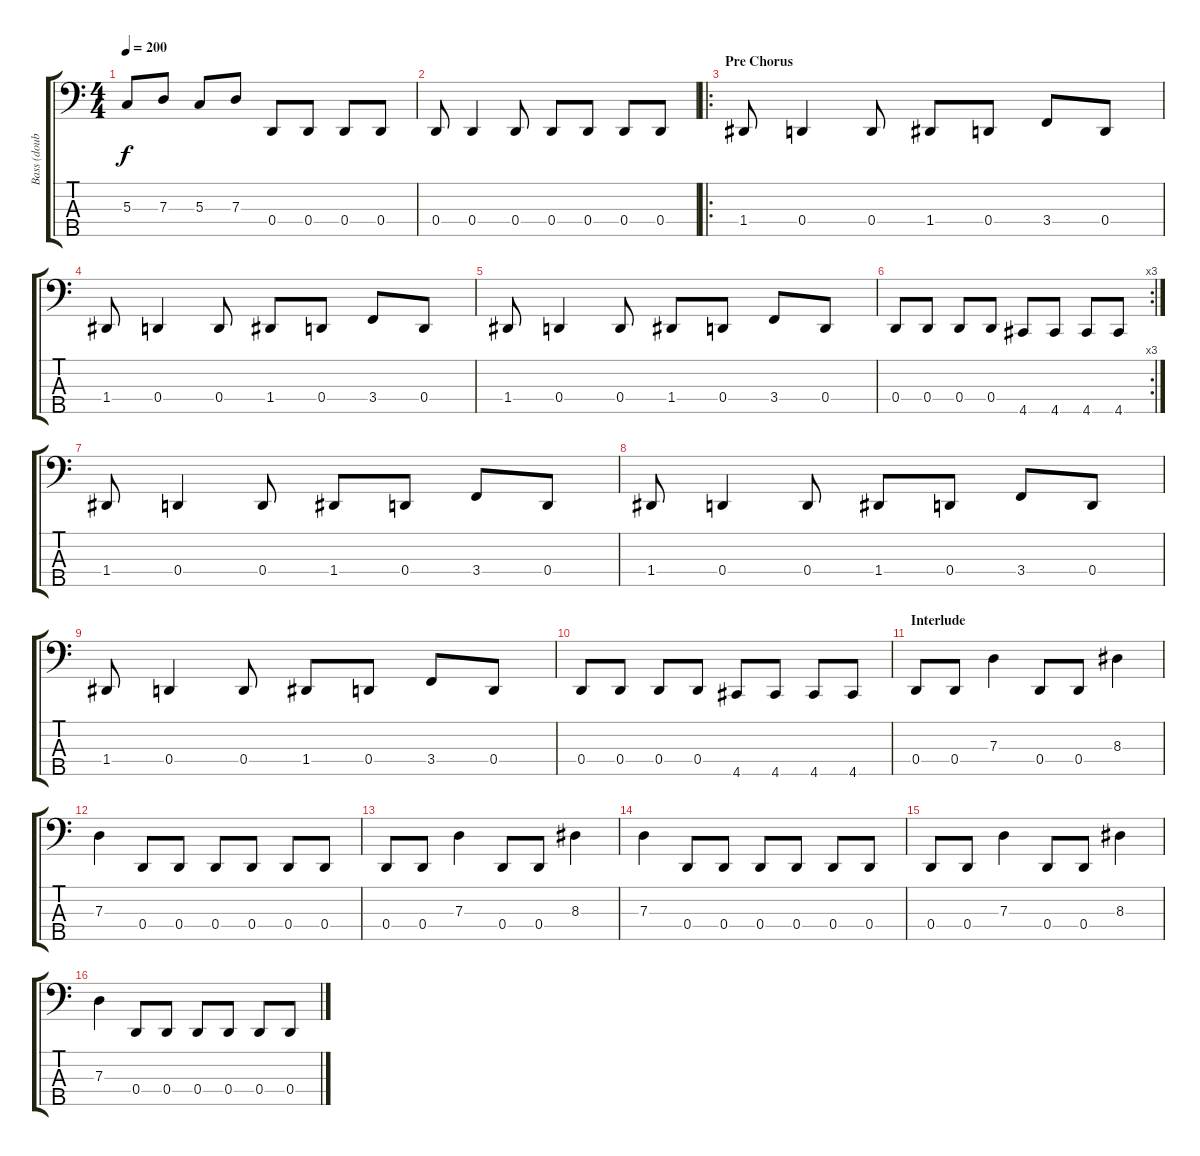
\track ("Bass (doubled)" "Bass (doub") {instrument slapbass2}
\staff {score tabs}
\tuning (F2 C2 G1 D1 A0) {hide}
\ts (4 4)
\tempo 200
\clef f4
\ks c
5.3.8{dy f} 7.3.8 5.3.8 7.3.8 0.4.8 0.4.8 0.4.8 0.4.8 |
0.4.8 0.4.4 0.4.8 0.4.8 0.4.8 0.4.8 0.4.8 |
\ro
\section ("" "Pre Chorus")
1.4.8 0.4.4 0.4.8 1.4.8 0.4.8 3.4.8 0.4.8 |
1.4.8 0.4.4 0.4.8 1.4.8 0.4.8 3.4.8 0.4.8 |
1.4.8 0.4.4 0.4.8 1.4.8 0.4.8 3.4.8 0.4.8 |
\rc 3
0.4.8 0.4.8 0.4.8 0.4.8 4.5.8 4.5.8 4.5.8 4.5.8 |
1.4.8 0.4.4 0.4.8 1.4.8 0.4.8 3.4.8 0.4.8 |
1.4.8 0.4.4 0.4.8 1.4.8 0.4.8 3.4.8 0.4.8 |
1.4.8 0.4.4 0.4.8 1.4.8 0.4.8 3.4.8 0.4.8 |
0.4.8 0.4.8 0.4.8 0.4.8 4.5.8 4.5.8 4.5.8 4.5.8 |
\section ("" "Interlude")
0.4.8 0.4.8 7.3.4 0.4.8 0.4.8 8.3.4 |
7.3.4 0.4.8 0.4.8 0.4.8 0.4.8 0.4.8 0.4.8 |
0.4.8 0.4.8 7.3.4 0.4.8 0.4.8 8.3.4 |
7.3.4 0.4.8 0.4.8 0.4.8 0.4.8 0.4.8 0.4.8 |
0.4.8 0.4.8 7.3.4 0.4.8 0.4.8 8.3.4 |
7.3.4 0.4.8 0.4.8 0.4.8 0.4.8 0.4.8 0.4.8
